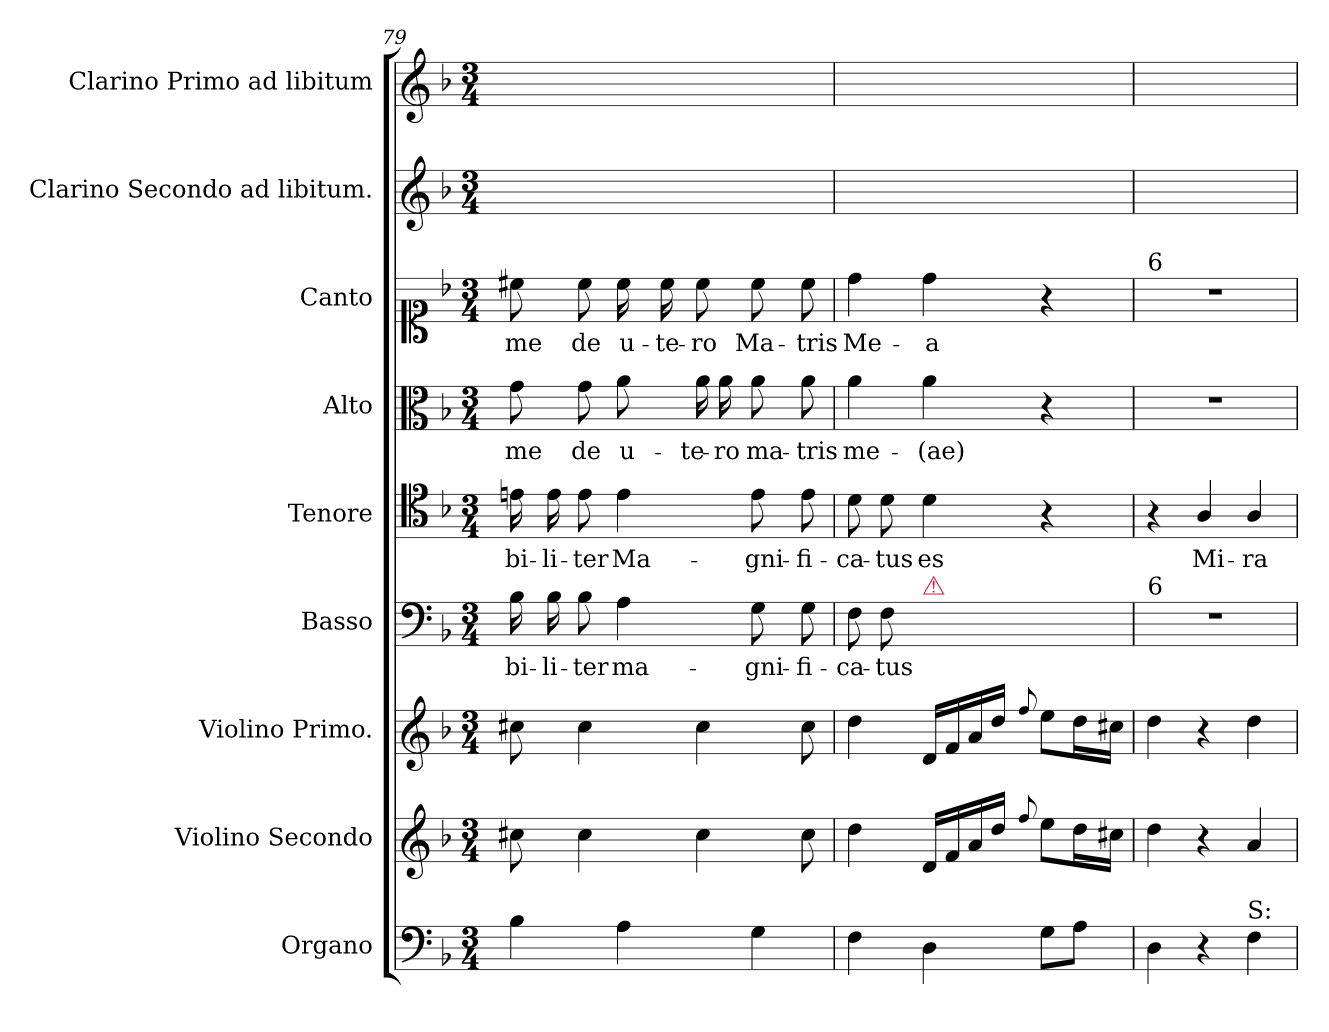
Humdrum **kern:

**kern	**kern	**dynam	**kern	**dynam	**kern	**text	**kern	**text	**kern	**text	**kern	**text	**kern	**kern
*part9	*part8	*part8	*part7	*part7	*part6	*part6	*part5	*part5	*part4	*part4	*part3	*part3	*part2	*part1
*staff9	*staff8	*staff8	*staff7	*staff7	*staff6	*staff6	*staff5	*staff5	*staff4	*staff4	*staff3	*staff3	*staff2	*staff1
*I"Organo	*I"Violino Secondo	*	*I"Violino Primo.	*	*I"Basso	*	*I"Tenore	*	*I"Alto	*	*I"Canto	*	*I"Clarino Secondo ad libitum.	*I"Clarino Primo ad libitum
*I'org	*	*	*I'vl I	*	*I'B	*	*I'T	*	*I'A	*	*I'C	*	*I'clno II	*I'clno I
*clefF4	*clefG2	*	*clefG2	*	*clefF4	*	*clefC4	*	*clefC3	*	*clefC1	*	*clefG2	*clefG2
*k[b-]	*k[b-]	*	*k[b-]	*	*k[b-]	*	*k[b-]	*	*k[b-]	*	*k[b-]	*	*k[b-]	*k[b-]
*F:	*F:	*	*F:	*	*F:	*	*F:	*	*F:	*	*F:	*	*F:	*F:
*M3/4	*M3/4	*	*M3/4	*	*M3/4	*	*M3/4	*	*M3/4	*	*M3/4	*	*M3/4	*M3/4
=79	=79	=79	=79	=79	=79	=79	=79	=79	=79	=79	=79	=79	=79	=79
4B-\	8cc#X\	.	8cc#X\	.	16B-\	-bi-	16en\	-bi-	8g\	me	8cc#X\	me	2.ryy	2.ryy
.	.	.	.	.	16B-\	-li-	16e\	-li-	.	.	.	.	.	.
.	4cc#\	.	4cc#\	.	8B-\	-ter	8e\	-ter	8g\	de	8cc#\	de	.	.
4A\	.	.	.	.	4A\	ma-	4e\	Ma-	8a\	u-	16cc#\	u-	.	.
.	.	.	.	.	.	.	.	.	.	.	16cc#\	-te-	.	.
.	4cc#\	.	4cc#\	.	.	.	.	.	16a\	-te-	8cc#\	-ro	.	.
.	.	.	.	.	.	.	.	.	16a\	-ro	.	.	.	.
4G\	.	.	.	.	8G\	-gni-	8e\	-gni-	8a\	ma-	8cc#\	Ma-	.	.
.	8cc#\	.	8cc#\	.	8G\	-fi-	8e\	-fi-	8a\	-tris	8cc#\	-tris	.	.
=80	=80	=80	=80	=80	=80	=80	=80	=80	=80	=80	=80	=80	=80	=80
4F\	4dd\	.	4dd\	.	8F\	-ca-	8d\	-ca-	4a\	me-	4dd\	Me-	2.ryy	2.ryy
.	.	.	.	.	8F\	-tus	8d\	-tus	.	.	.	.	.	.
!	!	!	!	!	!LO:TX:a:color=crimson:t=⚠	!	!	!	!	!	!	!	!	!
4D\	16d/LL	.	16d/LL	.	2ryy	.	4d\	es	4a\	-(ae)	4dd\	-a	.	.
.	16f/	.	16f/	.	.	.	.	.	.	.	.	.	.	.
.	16a/	.	16a/	.	.	.	.	.	.	.	.	.	.	.
.	16dd/JJ	.	16dd/JJ	.	.	.	.	.	.	.	.	.	.	.
.	8qqff/	.	8qqff/	.	.	.	.	.	.	.	.	.	.	.
8G\L	8ee\L	.	8ee\L	.	.	.	4r	.	4r	.	4r	.	.	.
8A\J	16dd\L	.	16dd\L	.	.	.	.	.	.	.	.	.	.	.
.	16cc#X\JJ	.	16cc#X\JJ	.	.	.	.	.	.	.	.	.	.	.
=81	=81	=81	=81	=81	=81	=81	=81	=81	=81	=81	=81	=81	=81	=81
!	!	!	!	!	!	!	!	!	!	!	!LO:TX:a:t=6	!	!	!
!	!	!	!	!	!LO:TX:a:t=6	!	!	!	!	!	!	!	!	!
4D\	4dd\	.	4dd\	.	2.r	.	4r	.	2.r	.	2.r	.	2.ryy	2.ryy
4r	4r	.	4r	.	.	.	4A/	Mi-	.	.	.	.	.	.
!LO:TX:a:t=S&colon;	!	!	!	!	!	!	!	!	!	!	!	!	!	!
!	!	!LO:DY:b	!	!	!	!	!	!	!	!	!	!	!	!
4F\	4a/	p&colon;	4dd\	p&colon;	.	.	4A/	-ra-	.	.	.	.	.	.
=	=	=	=	=	=	=	=	=	=	=	=	=	=	=
*-	*-	*-	*-	*-	*-	*-	*-	*-	*-	*-	*-	*-	*-	*-
